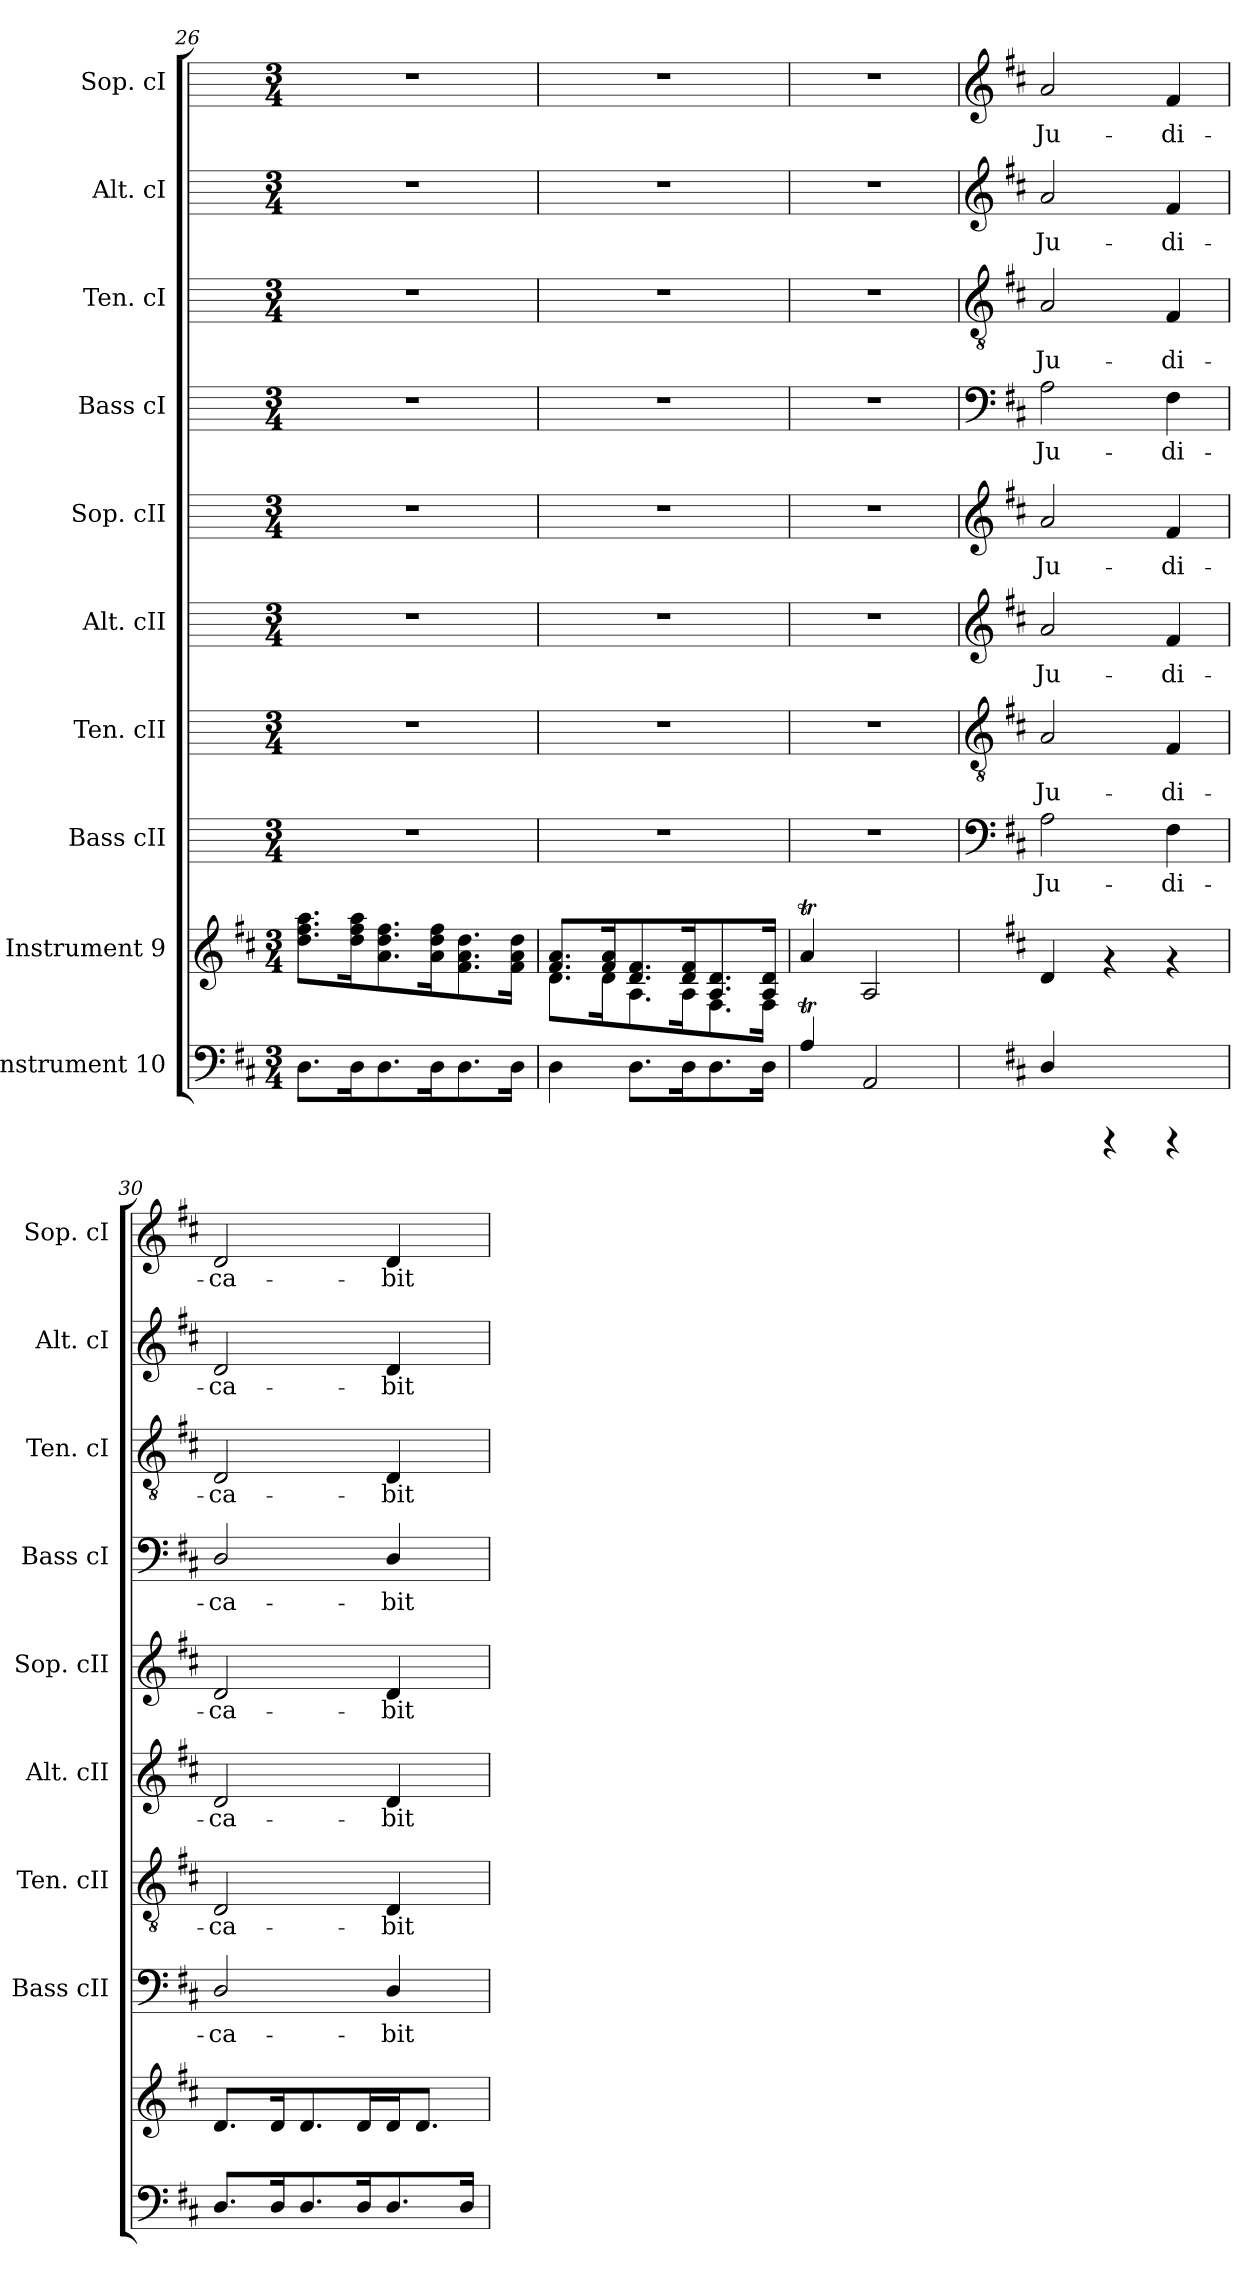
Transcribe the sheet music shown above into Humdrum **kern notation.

**kern	**kern	**kern	**text	**kern	**text	**kern	**text	**kern	**text	**kern	**text	**kern	**text	**kern	**text	**kern	**text
*part10	*part9	*part8	*part8	*part7	*part7	*part6	*part6	*part5	*part5	*part4	*part4	*part3	*part3	*part2	*part2	*part1	*part1
*staff10	*staff9	*staff8	*staff8	*staff7	*staff7	*staff6	*staff6	*staff5	*staff5	*staff4	*staff4	*staff3	*staff3	*staff2	*staff2	*staff1	*staff1
*I"Instrument 10	*I"Instrument 9	*I"Bass cII	*	*I"Ten. cII	*	*I"Alt. cII	*	*I"Sop. cII	*	*I"Bass cI	*	*I"Ten. cI	*	*I"Alt. cI	*	*I"Sop. cI	*
*	*	*I'Bass cII	*	*I'Ten. cII	*	*I'Alt. cII	*	*I'Sop. cII	*	*I'Bass cI	*	*I'Ten. cI	*	*I'Alt. cI	*	*I'Sop. cI	*
*clefF4	*clefG2	*	*	*	*	*	*	*	*	*	*	*	*	*	*	*	*
*k[f#c#]	*k[f#c#]	*k[]	*	*k[]	*	*k[]	*	*k[]	*	*k[]	*	*k[]	*	*k[]	*	*k[]	*
*D:	*D:	*C:	*	*C:	*	*C:	*	*C:	*	*C:	*	*C:	*	*C:	*	*C:	*
*M3/4	*M3/4	*M3/4	*	*M3/4	*	*M3/4	*	*M3/4	*	*M3/4	*	*M3/4	*	*M3/4	*	*M3/4	*
=26	=26	=26	=26	=26	=26	=26	=26	=26	=26	=26	=26	=26	=26	=26	=26	=26	=26
8.D\L	8.aa\ 8.ff#\ 8.dd\L	2.r	.	2.r	.	2.r	.	2.r	.	2.r	.	2.r	.	2.r	.	2.r	.
16D\	16aa\ 16ff#\ 16dd\	.	.	.	.	.	.	.	.	.	.	.	.	.	.	.	.
8.D\	8.ff#\ 8.dd\ 8.a\	.	.	.	.	.	.	.	.	.	.	.	.	.	.	.	.
16D\	16ff#\ 16dd\ 16a\	.	.	.	.	.	.	.	.	.	.	.	.	.	.	.	.
8.D\	8.dd\ 8.a\ 8.f#\	.	.	.	.	.	.	.	.	.	.	.	.	.	.	.	.
16D\J	16dd\ 16a\ 16f#\J	.	.	.	.	.	.	.	.	.	.	.	.	.	.	.	.
=27	=27	=27	=27	=27	=27	=27	=27	=27	=27	=27	=27	=27	=27	=27	=27	=27	=27
*	*^	*	*	*	*	*	*	*	*	*	*	*	*	*	*	*	*
4D\	8.a/ 8.f#/L	8.d\L	2.r	.	2.r	.	2.r	.	2.r	.	2.r	.	2.r	.	2.r	.	2.r	.
.	16a/ 16f#/	16d\	.	.	.	.	.	.	.	.	.	.	.	.	.	.	.	.
8.D\L	8.f#/ 8.d/	8.A\	.	.	.	.	.	.	.	.	.	.	.	.	.	.	.	.
16D\	16f#/ 16d/	16A\	.	.	.	.	.	.	.	.	.	.	.	.	.	.	.	.
8.D\	8.d/ 8.A/	8.F#\	.	.	.	.	.	.	.	.	.	.	.	.	.	.	.	.
16D\J	16d/ 16A/J	16F#\J	.	.	.	.	.	.	.	.	.	.	.	.	.	.	.	.
*	*v	*v	*	*	*	*	*	*	*	*	*	*	*	*	*	*	*	*
=28	=28	=28	=28	=28	=28	=28	=28	=28	=28	=28	=28	=28	=28	=28	=28	=28	=28
4AT/	4aT/	2.r	.	2.r	.	2.r	.	2.r	.	2.r	.	2.r	.	2.r	.	2.r	.
2AA/	2A/	.	.	.	.	.	.	.	.	.	.	.	.	.	.	.	.
!!LO:PB:g=z
=29	=29	=29	=29	=29	=29	=29	=29	=29	=29	=29	=29	=29	=29	=29	=29	=29	=29
*	*	*clefF4	*	*clefGv2	*	*clefG2	*	*clefG2	*	*clefF4	*	*clefGv2	*	*clefG2	*	*clefG2	*
*	*	*k[f#c#]	*	*k[f#c#]	*	*k[f#c#]	*	*k[f#c#]	*	*k[f#c#]	*	*k[f#c#]	*	*k[f#c#]	*	*k[f#c#]	*
*	*	*D:	*	*D:	*	*D:	*	*D:	*	*D:	*	*D:	*	*D:	*	*D:	*
!	!	!	!LO:LY:b:cj	!	!LO:LY:b:cj	!	!LO:LY:b:cj	!	!LO:LY:b:cj	!	!LO:LY:b:cj	!	!LO:LY:b:cj	!	!LO:LY:b:cj	!	!LO:LY:b:cj
4D/	4d/	2A\	Ju-	2A/	Ju-	2a/	Ju-	2a/	Ju-	2A\	Ju-	2A/	Ju-	2a/	Ju-	2a/	Ju-
4rCCC	4rf	.	.	.	.	.	.	.	.	.	.	.	.	.	.	.	.
!	!	!	!LO:LY:b:cj	!	!LO:LY:b:cj	!	!LO:LY:b:cj	!	!LO:LY:b:cj	!	!LO:LY:b:cj	!	!LO:LY:b:cj	!	!LO:LY:b:cj	!	!LO:LY:b:cj
4rCCC	4rf	4F#\	-di-	4F#/	-di-	4f#/	-di-	4f#/	-di-	4F#\	-di-	4F#/	-di-	4f#/	-di-	4f#/	-di-
=30	=30	=30	=30	=30	=30	=30	=30	=30	=30	=30	=30	=30	=30	=30	=30	=30	=30
!	!	!	!LO:LY:b:cj	!	!LO:LY:b:cj	!	!LO:LY:b:cj	!	!LO:LY:b:cj	!	!LO:LY:b:cj	!	!LO:LY:b:cj	!	!LO:LY:b:cj	!	!LO:LY:b:cj
8.D/L	8.d/L	2D/	-ca-	2D/	-ca-	2d/	-ca-	2d/	-ca-	2D/	-ca-	2D/	-ca-	2d/	-ca-	2d/	-ca-
16D/	16d/	.	.	.	.	.	.	.	.	.	.	.	.	.	.	.	.
8.D/	8.d/	.	.	.	.	.	.	.	.	.	.	.	.	.	.	.	.
16D/	16d/	.	.	.	.	.	.	.	.	.	.	.	.	.	.	.	.
!	!	!	!LO:LY:b:cj	!	!LO:LY:b:cj	!	!LO:LY:b:cj	!	!LO:LY:b:cj	!	!LO:LY:b:cj	!	!LO:LY:b:cj	!	!LO:LY:b:cj	!	!LO:LY:b:cj
8.D/	16d/	4D/	-bit	4D/	-bit	4d/	-bit	4d/	-bit	4D/	-bit	4D/	-bit	4d/	-bit	4d/	-bit
.	8.d/J	.	.	.	.	.	.	.	.	.	.	.	.	.	.	.	.
16D/J	.	.	.	.	.	.	.	.	.	.	.	.	.	.	.	.	.
=	=	=	=	=	=	=	=	=	=	=	=	=	=	=	=	=	=
*-	*-	*-	*-	*-	*-	*-	*-	*-	*-	*-	*-	*-	*-	*-	*-	*-	*-
